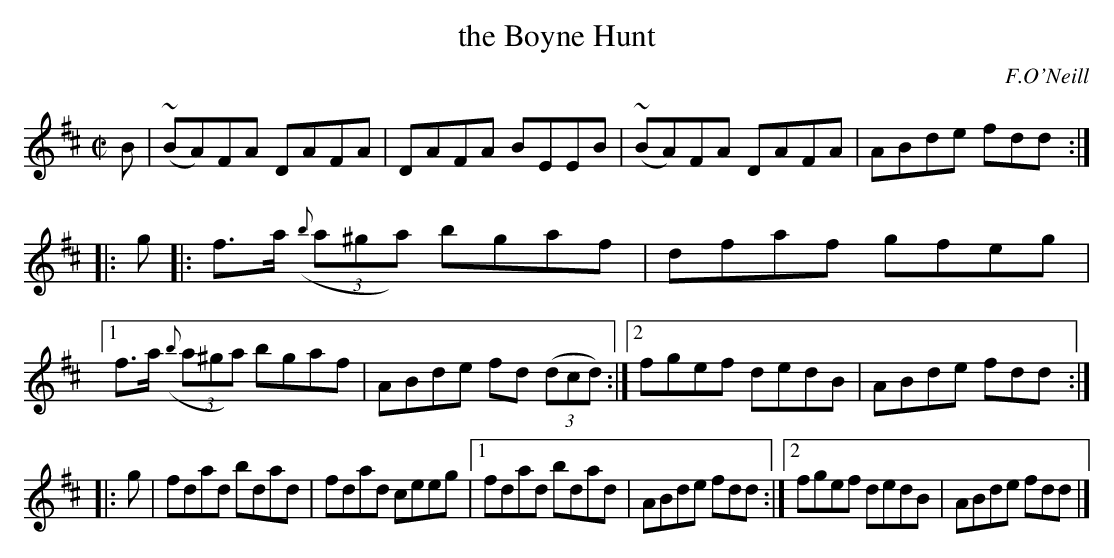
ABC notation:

X:1
T: the Boyne Hunt
M: C|
L: 1/8
O: F.O'Neill
K: D
B | ~(BA)FA DAFA | DAFA BEEB | ~(BA)FA DAFA | ABde fdd :|
|: g \
|: f>a (3({b}a^ga) bgaf | dfaf gfeg |\
[1 f>a (3({b}a^ga) bgaf | ABde fd (3(dcd) :|\
[2 fgef dedB | ABde fdd :|
|:g \
|  fdad bdad | fdad ceeg |\
[1 fdad bdad | ABde fdd :|\
[2 fgef dedB | ABde fdd |]
